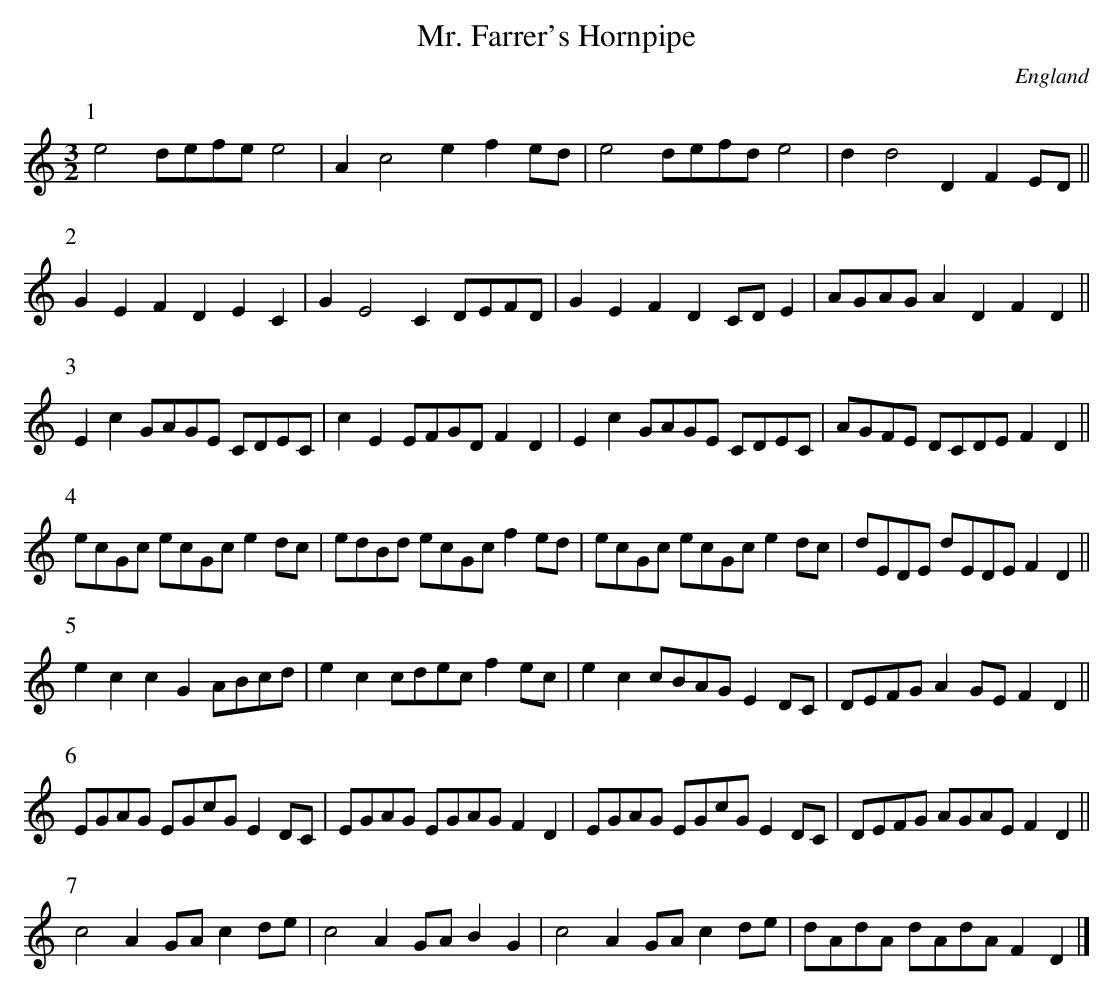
X:1
T:Mr. Farrer's Hornpipe
L:1/8
M:3/2
O:England
K:C
P:1
e4    defe  e4   |A2 c4 e2 f2 ed|e4    defd  e4   |d2   d4 D2 F2 ED||
P:2
G2 E2 F2 D2 E2 C2|G2 E4 C2 DEFD |G2 E2 F2 D2 CD E2|AGAG A2 D2 F2 D2||
P:3
E2 c2 GAGE  CDEC |c2 E2 EFGD F2 D2|E2 c2 GAGE CDEC|AGFE  DCDE F2 D2||
P:4
ecGc  ecGc  e2 dc|edBd ecGc f2 ed|ecGc ecGc e2 dc |dEDE dEDE  F2 D2||
P:5
e2 c2 c2 G2 ABcd |e2 c2 cdec f2 ec|e2c2 cBAG E2 DC|DEFG A2 GE F2 D2||
P:6
EGAG EGcG E2 DC  |EGAG EGAG F2 D2|EGAG EGcG E2 DC |DEFG AGAE  F2 D2||
P:7
c4 A2 GA  c2 de  |c4 A2 GA B2 G2 |c4 A2 GA c2 de  |dAdA dAdA  F2 D2|]
